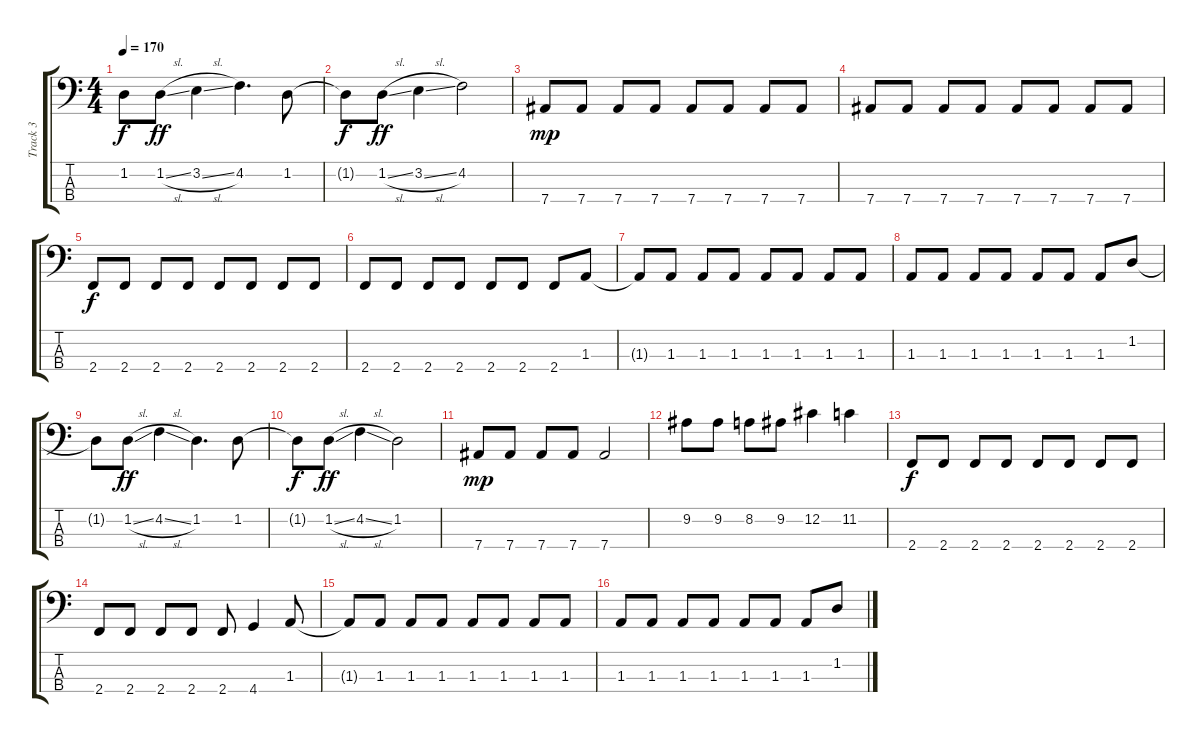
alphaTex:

\track ("Track 3" "Track 3") {instrument electricbassfinger}
\staff {score tabs}
\tuning (Gb2 Db2 Ab1 Eb1) {hide}
\ts (4 4)
\tempo 170
\clef f4
\ks c
1.2{t}.8{dy f} 1.2{sl}.8{dy ff} 3.2{sl}.4 4.2.4{d} 1.2.8 |
1.2{t}.8{dy f} 1.2{sl}.8{dy ff} 3.2{sl}.4 4.2.2 |
7.4.8{dy mp} 7.4.8 7.4.8 7.4.8 7.4.8 7.4.8 7.4.8 7.4.8 |
7.4.8 7.4.8 7.4.8 7.4.8 7.4.8 7.4.8 7.4.8 7.4.8 |
2.4.8{dy f} 2.4.8 2.4.8 2.4.8 2.4.8 2.4.8 2.4.8 2.4.8 |
2.4.8 2.4.8 2.4.8 2.4.8 2.4.8 2.4.8 2.4.8 1.3.8 |
1.3{t}.8 1.3.8 1.3.8 1.3.8 1.3.8 1.3.8 1.3.8 1.3.8 |
1.3.8 1.3.8 1.3.8 1.3.8 1.3.8 1.3.8 1.3.8 1.2.8 |
1.2{t}.8 1.2{sl}.8{dy ff} 4.2{sl}.4 1.2.4{d} 1.2.8 |
1.2{t}.8{dy f} 1.2{sl}.8{dy ff} 4.2{sl}.4 1.2.2 |
7.4.8{dy mp} 7.4.8 7.4.8 7.4.8 7.4.2 |
9.2.8 9.2.8 8.2.8 9.2.8 12.2.4 11.2.4 |
2.4.8{dy f} 2.4.8 2.4.8 2.4.8 2.4.8 2.4.8 2.4.8 2.4.8 |
2.4.8 2.4.8 2.4.8{txt ""} 2.4.8 2.4.8 4.4.4 1.3.8 |
1.3{t}.8 1.3.8 1.3.8 1.3.8 1.3.8 1.3.8 1.3.8 1.3.8 |
1.3.8 1.3.8 1.3.8 1.3.8 1.3.8 1.3.8 1.3.8 1.2.8
